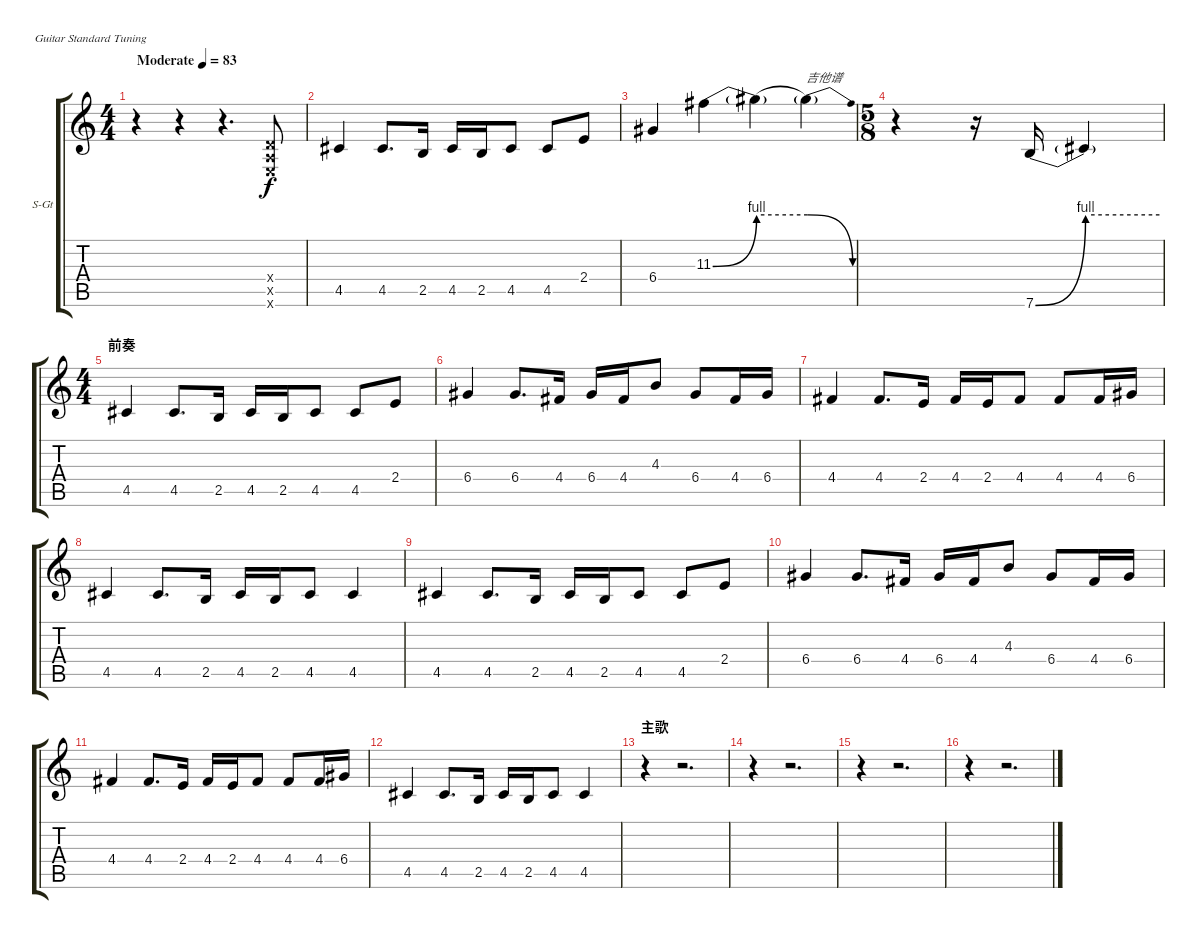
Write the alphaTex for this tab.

\bracketExtendMode groupsimilarinstruments
\firstSystemTrackNameOrientation horizontal
\otherSystemsTrackNameOrientation horizontal
\track ("Guitar1" "S-Gt") {instrument acousticguitarsteel}
\staff {score tabs}
\tuning (E4 B3 G3 D3 A2 E2)
\ts (4 4)
\beaming (8 2 2 2 2)
\tempo (83 "Moderate")
\clef g2
\ks c
r.4{dy f instrument acousticguitarsteel} r.4 r.4{d} (0.4{x} 0.5{x} 0.6{x}).8 |
4.5.4 4.5.8{d} 2.5.16 4.5.16 2.5.16 4.5.8 4.5.8 2.4.8 |
6.4.4 11.3{be (bend 0 0 60 4)}.4 11.3{be (hold 0 4 60 4) t}.4 11.3{be (release 0 4 60 0) t}.4{txt "吉他谱"} |
\ts (5 8)
\beaming (8 3 2)
r.4 r.16 7.6{be (bend 0 0 60 4)}.16 7.6{be (hold 0 4 60 4) t}.4 |
\ts (4 4)
\beaming (8 2 2 2 2)
\section ("" "前奏")
4.5.4 4.5.8{d} 2.5.16 4.5.16 2.5.16 4.5.8 4.5.8 2.4.8 |
6.4.4 6.4.8{d} 4.4.16 6.4.16 4.4.16 4.3.8 6.4.8 4.4.16 6.4.16 |
4.4.4 4.4.8{d} 2.4.16 4.4.16 2.4.16 4.4.8 4.4.8 4.4.16 6.4.16 |
4.5.4 4.5.8{d} 2.5.16 4.5.16 2.5.16 4.5.8 4.5.4 |
4.5.4 4.5.8{d} 2.5.16 4.5.16 2.5.16 4.5.8 4.5.8 2.4.8 |
6.4.4 6.4.8{d} 4.4.16 6.4.16 4.4.16 4.3.8 6.4.8 4.4.16 6.4.16 |
4.4.4 4.4.8{d} 2.4.16 4.4.16 2.4.16 4.4.8 4.4.8 4.4.16 6.4.16 |
4.5.4 4.5.8{d} 2.5.16 4.5.16 2.5.16 4.5.8 4.5.4 |
\section ("" "主歌")
r.4 r.2{d} |
r.4 r.2{d} |
r.4 r.2{d} |
r.4 r.2{d}
